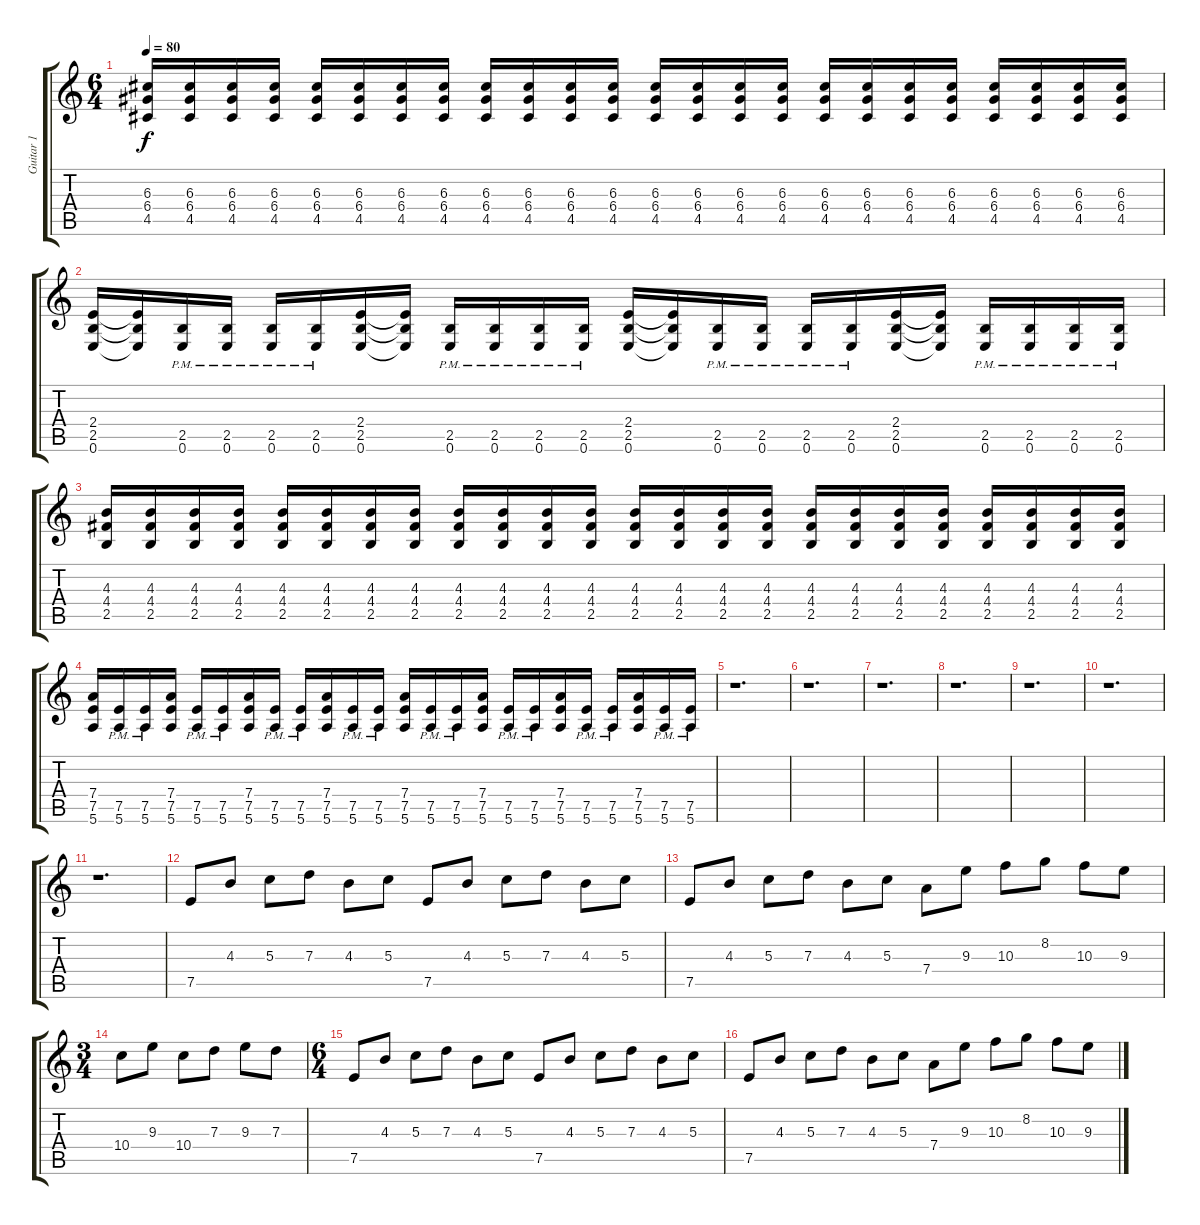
\track ("Guitar 1" "Guitar 1") {instrument electricguitarmuted}
\staff {score tabs}
\tuning (E4 B3 G3 D3 A2 E2) {hide}
\ts (6 4)
\tempo 80
\clef g2
\ks c
(6.3 6.4 4.5).16{dy f instrument overdrivenguitar} (6.3 6.4 4.5).16 (6.3 6.4 4.5).16 (6.3 6.4 4.5).16 (6.3 6.4 4.5).16 (6.3 6.4 4.5).16 (6.3 6.4 4.5).16 (6.3 6.4 4.5).16 (6.3 6.4 4.5).16 (6.3 6.4 4.5).16 (6.3 6.4 4.5).16 (6.3 6.4 4.5).16 (6.3 6.4 4.5).16 (6.3 6.4 4.5).16 (6.3 6.4 4.5).16 (6.3 6.4 4.5).16 (6.3 6.4 4.5).16 (6.3 6.4 4.5).16 (6.3 6.4 4.5).16 (6.3 6.4 4.5).16 (6.3 6.4 4.5).16 (6.3 6.4 4.5).16 (6.3 6.4 4.5).16 (6.3 6.4 4.5).16 |
(2.4 2.5 0.6).16 (2.4{t} 2.5{t} 0.6{t}).16 (2.5{pm} 0.6{pm}).16 (2.5{pm} 0.6{pm}).16 (2.5{pm} 0.6{pm}).16 (2.5{pm} 0.6{pm}).16 (2.4 2.5 0.6).16 (2.4{t} 2.5{t} 0.6{t}).16 (2.5{pm} 0.6{pm}).16 (2.5{pm} 0.6{pm}).16 (2.5{pm} 0.6{pm}).16 (2.5{pm} 0.6{pm}).16 (2.4 2.5 0.6).16 (2.4{t} 2.5{t} 0.6{t}).16 (2.5{pm} 0.6{pm}).16 (2.5{pm} 0.6{pm}).16 (2.5{pm} 0.6{pm}).16 (2.5{pm} 0.6{pm}).16 (2.4 2.5 0.6).16 (2.4{t} 2.5{t} 0.6{t}).16 (2.5{pm} 0.6{pm}).16 (2.5{pm} 0.6{pm}).16 (2.5{pm} 0.6{pm}).16 (2.5{pm} 0.6{pm}).16 |
(4.3 4.4 2.5).16 (4.3 4.4 2.5).16 (4.3 4.4 2.5).16 (4.3 4.4 2.5).16 (4.3 4.4 2.5).16 (4.3 4.4 2.5).16 (4.3 4.4 2.5).16 (4.3 4.4 2.5).16 (4.3 4.4 2.5).16 (4.3 4.4 2.5).16 (4.3 4.4 2.5).16 (4.3 4.4 2.5).16 (4.3 4.4 2.5).16 (4.3 4.4 2.5).16 (4.3 4.4 2.5).16 (4.3 4.4 2.5).16 (4.3 4.4 2.5).16 (4.3 4.4 2.5).16 (4.3 4.4 2.5).16 (4.3 4.4 2.5).16 (4.3 4.4 2.5).16 (4.3 4.4 2.5).16 (4.3 4.4 2.5).16 (4.3 4.4 2.5).16 |
(7.4 7.5 5.6).16 (7.5{pm} 5.6{pm}).16 (7.5{pm} 5.6{pm}).16 (7.4 7.5 5.6).16 (7.5{pm} 5.6{pm}).16 (7.5{pm} 5.6{pm}).16 (7.4 7.5 5.6).16 (7.5{pm} 5.6{pm}).16 (7.5{pm} 5.6{pm}).16 (7.4 7.5 5.6).16 (7.5{pm} 5.6{pm}).16 (7.5{pm} 5.6{pm}).16 (7.4 7.5 5.6).16 (7.5{pm} 5.6{pm}).16 (7.5{pm} 5.6{pm}).16 (7.4 7.5 5.6).16 (7.5{pm} 5.6{pm}).16 (7.5{pm} 5.6{pm}).16 (7.4 7.5 5.6).16 (7.5{pm} 5.6{pm}).16 (7.5{pm} 5.6{pm}).16 (7.4 7.5 5.6).16 (7.5{pm} 5.6{pm}).16 (7.5{pm} 5.6{pm}).16 |
r.1{d} |
r.1{d} |
r.1{d} |
r.1{d} |
r.1{d} |
r.1{d} |
r.1{d} |
7.5.8{volume 16 instrument electricguitarclean} 4.3.8 5.3.8 7.3.8 4.3.8 5.3.8 7.5.8 4.3.8 5.3.8 7.3.8 4.3.8 5.3.8 |
7.5.8 4.3.8 5.3.8 7.3.8 4.3.8 5.3.8 7.4.8 9.3.8 10.3.8 8.2.8 10.3.8 9.3.8 |
\ts (3 4)
10.4.8 9.3.8 10.4.8 7.3.8 9.3.8 7.3.8 |
\ts (6 4)
7.5.8{instrument electricguitarclean} 4.3.8 5.3.8 7.3.8 4.3.8 5.3.8 7.5.8 4.3.8 5.3.8 7.3.8 4.3.8 5.3.8 |
7.5.8 4.3.8 5.3.8 7.3.8 4.3.8 5.3.8 7.4.8 9.3.8 10.3.8 8.2.8 10.3.8 9.3.8
